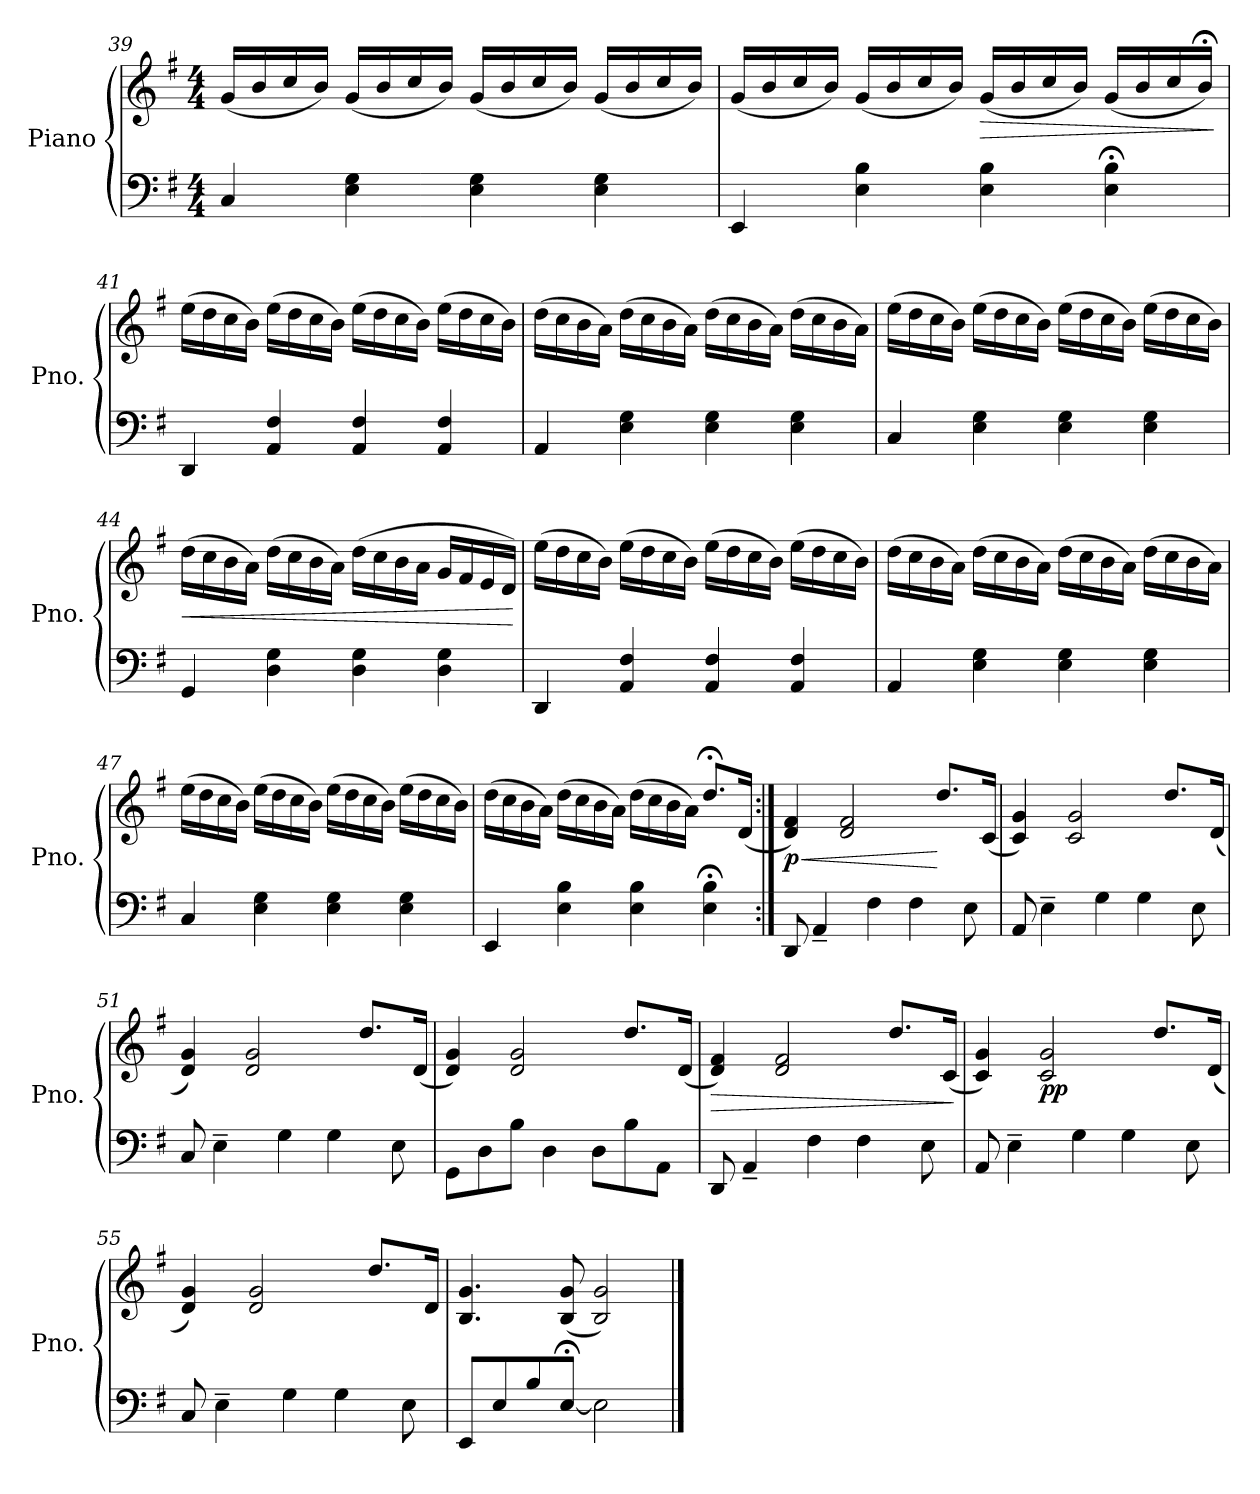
**kern	**kern	**dynam
*part1	*part1	*part1
*staff2	*staff1	*staff1/2
*I"Piano	*	*
*I'Pno.	*	*
*clefF4	*clefG2	*
*k[f#]	*k[f#]	*
*M4/4	*M4/4	*
=39	=39	=39
4C/	(<16g/LL	.
.	16b/	.
.	16cc/	.
.	16b/JJ)	.
4E\ 4G\	(<16g/LL	.
.	16b/	.
.	16cc/	.
.	16b/JJ)	.
4E\ 4G\	(<16g/LL	.
.	16b/	.
.	16cc/	.
.	16b/JJ)	.
4E\ 4G\	(<16g/LL	.
.	16b/	.
.	16cc/	.
.	16b/JJ)	.
!!LO:LB:g=z
=40	=40	=40
4EE/	(<16g/LL	.
.	16b/	.
.	16cc/	.
.	16b/JJ)	.
4E\ 4B\	(<16g/LL	.
.	16b/	.
.	16cc/	.
.	16b/JJ)	.
!	!	!LO:HP:b
4E\ 4B\	(<16g/LL	>
.	16b/	.
.	16cc/	.
.	16b/JJ)	.
4E\;< 4B\;<	(<16g/LL	.
.	16b/	.
.	16cc/	.
.	16b;</JJ)	.
.	.	]
=41	=41	=41
4DD/	(>16ee\LL	.
.	16dd\	.
.	16cc\	.
.	16b\JJ)	.
4AA/ 4F#/	(>16ee\LL	.
.	16dd\	.
.	16cc\	.
.	16b\JJ)	.
4AA/ 4F#/	(>16ee\LL	.
.	16dd\	.
.	16cc\	.
.	16b\JJ)	.
4AA/ 4F#/	(>16ee\LL	.
.	16dd\	.
.	16cc\	.
.	16b\JJ)	.
=42	=42	=42
4AA/	(>16dd\LL	.
.	16cc\	.
.	16b\	.
.	16a\JJ)	.
4E\ 4G\	(>16dd\LL	.
.	16cc\	.
.	16b\	.
.	16a\JJ)	.
4E\ 4G\	(>16dd\LL	.
.	16cc\	.
.	16b\	.
.	16a\JJ)	.
4E\ 4G\	(>16dd\LL	.
.	16cc\	.
.	16b\	.
.	16a\JJ)	.
!!LO:LB:g=z
=43	=43	=43
4C/	(>16ee\LL	.
.	16dd\	.
.	16cc\	.
.	16b\JJ)	.
4E\ 4G\	(>16ee\LL	.
.	16dd\	.
.	16cc\	.
.	16b\JJ)	.
4E\ 4G\	(>16ee\LL	.
.	16dd\	.
.	16cc\	.
.	16b\JJ)	.
4E\ 4G\	(>16ee\LL	.
.	16dd\	.
.	16cc\	.
.	16b\JJ)	.
=44	=44	=44
!	!	!LO:HP:b
4GG/	(>16dd\LL	<
.	16cc\	.
.	16b\	.
.	16a\JJ)	.
4D\ 4G\	(>16dd\LL	.
.	16cc\	.
.	16b\	.
.	16a\JJ)	.
4D\ 4G\	(>16dd\LL	.
.	16cc\	.
.	16b\	.
.	16a\JJ	.
4D\ 4G\	16g/LL	.
.	16f#/	.
.	16e/	.
.	16d/JJ)	.
.	.	[
=45	=45	=45
4DD/	(>16ee\LL	.
.	16dd\	.
.	16cc\	.
.	16b\JJ)	.
4AA/ 4F#/	(>16ee\LL	.
.	16dd\	.
.	16cc\	.
.	16b\JJ)	.
4AA/ 4F#/	(>16ee\LL	.
.	16dd\	.
.	16cc\	.
.	16b\JJ)	.
4AA/ 4F#/	(>16ee\LL	.
.	16dd\	.
.	16cc\	.
.	16b\JJ)	.
!!LO:LB:g=z
=46	=46	=46
4AA/	(>16dd\LL	.
.	16cc\	.
.	16b\	.
.	16a\JJ)	.
4E\ 4G\	(>16dd\LL	.
.	16cc\	.
.	16b\	.
.	16a\JJ)	.
4E\ 4G\	(>16dd\LL	.
.	16cc\	.
.	16b\	.
.	16a\JJ)	.
4E\ 4G\	(>16dd\LL	.
.	16cc\	.
.	16b\	.
.	16a\JJ)	.
=47	=47	=47
4C/	(>16ee\LL	.
.	16dd\	.
.	16cc\	.
.	16b\JJ)	.
4E\ 4G\	(>16ee\LL	.
.	16dd\	.
.	16cc\	.
.	16b\JJ)	.
4E\ 4G\	(>16ee\LL	.
.	16dd\	.
.	16cc\	.
.	16b\JJ)	.
4E\ 4G\	(>16ee\LL	.
.	16dd\	.
.	16cc\	.
.	16b\JJ)	.
=48	=48	=48
4EE/	(>16dd\LL	.
.	16cc\	.
.	16b\	.
.	16a\JJ)	.
4E\ 4B\	(>16dd\LL	.
.	16cc\	.
.	16b\	.
.	16a\JJ)	.
4E\ 4B\	(>16dd\LL	.
.	16cc\	.
.	16b\	.
.	16a\JJ)	.
4E\;< 4B\;<	8.dd;</L	.
.	(<16d/Jk	.
=49:|!	=49:|!	=49:|!
*	*MM68	*
!	!	!LO:HP:b
!	!	!LO:DY:n=1:b
8DD/	4d/ 4f#/)	< p
4AA~/	.	.
.	2d/ 2f#/	.
4F#\	.	.
4F#\	.	.
.	8.dd/L	[
8E\	.	.
.	(<16c/Jk	.
!!LO:LB:g=z
=50	=50	=50
8AA/	4c/ 4g/)	.
4E~\	.	.
.	2c/ 2g/	.
4G\	.	.
4G\	.	.
.	8.dd/L	.
8E\	.	.
.	(<16d/Jk	.
=51	=51	=51
8C/	4d/ 4g/)	.
4E~\	.	.
.	2d/ 2g/	.
4G\	.	.
4G\	.	.
.	8.dd/L	.
8E\	.	.
.	(<16d/Jk	.
=52	=52	=52
8GG\L	4d/ 4g/)	.
8D\	.	.
8B\J	2d/ 2g/	.
4D\	.	.
8D\L	.	.
8B\	8.dd/L	.
8AA\J	.	.
.	(<16d/Jk	.
=53	=53	=53
!	!	!LO:HP:b
8DD/	4d/ 4f#/)	>
4AA~/	.	.
.	2d/ 2f#/	.
4F#\	.	.
4F#\	.	.
.	8.dd/L	.
8E\	.	.
.	(<16c/Jk	.
.	.	]
=54	=54	=54
8AA/	4c/ 4g/)	.
4E~\	.	.
!	!	!LO:DY:b
.	2c/ 2g/	pp
4G\	.	.
4G\	.	.
.	8.dd/L	.
8E\	.	.
.	(<16d/Jk	.
=55	=55	=55
8C/	4d/ 4g/)	.
4E~\	.	.
.	2d/ 2g/	.
4G\	.	.
4G\	.	.
.	8.dd/L	.
8E\	.	.
.	16d/Jk	.
=56	=56	=56
8EE/L	4.B/ 4.g/	.
8E/	.	.
8B/	.	.
[8E;</J	(<8B/ 8g/	.
2E\]	2B/ 2g/)	.
==	==	==
*-	*-	*-
